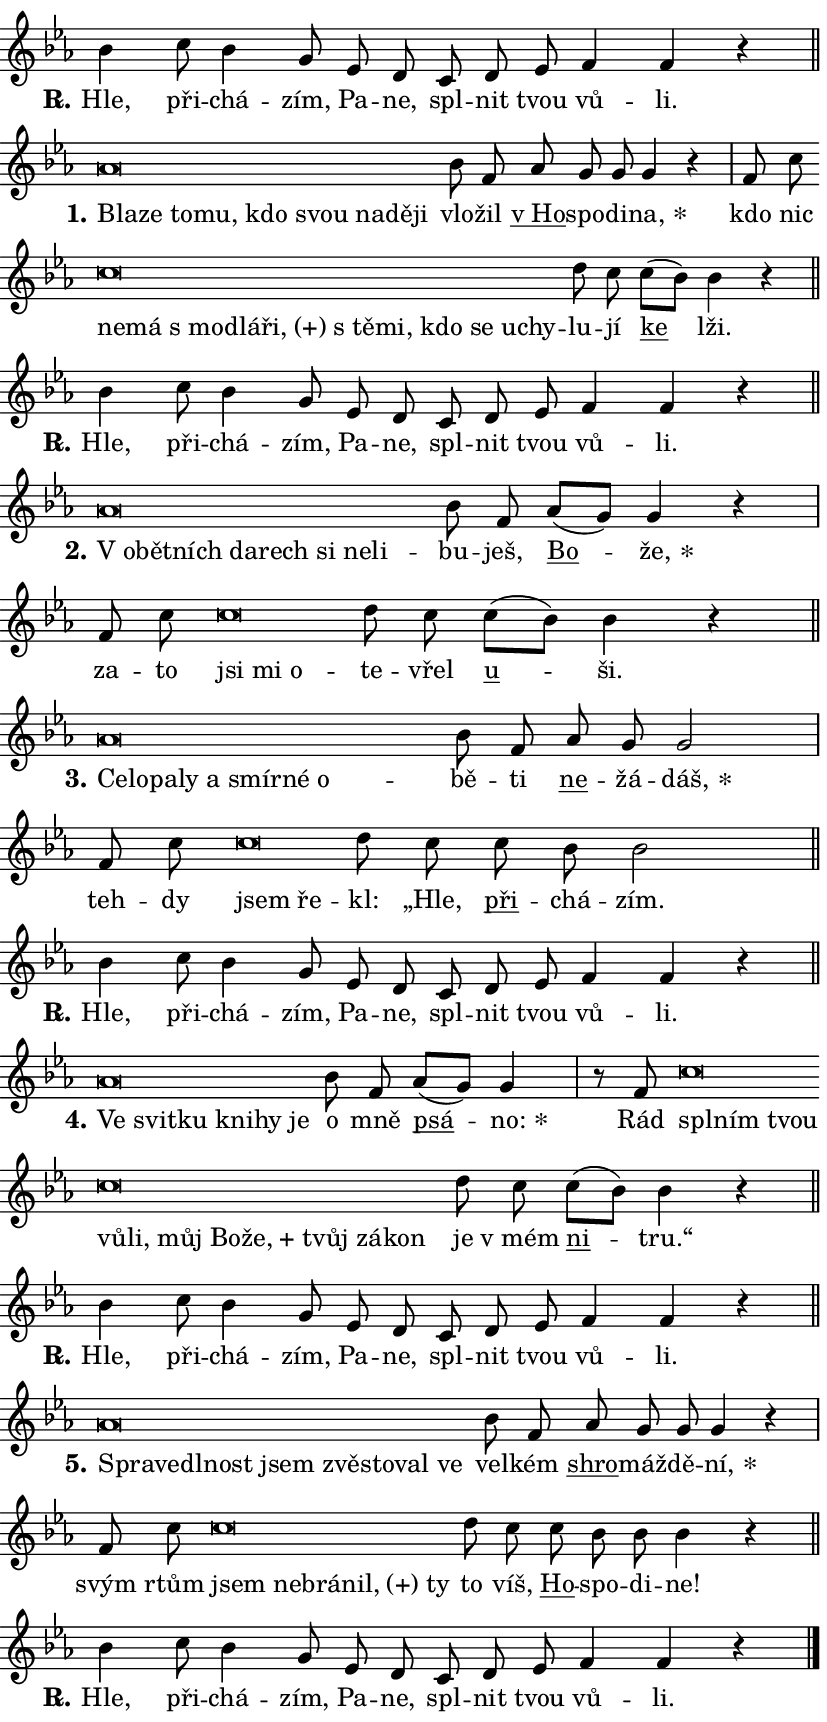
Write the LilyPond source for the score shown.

\version "2.24.0"
\header { tagline = "" }
\paper {
  indent = 0\cm
  top-margin = 0\cm
  right-margin = 0.13\cm % to fit lyric hyphens
  bottom-margin = 0\cm
  left-margin = 0\cm
  paper-width = 14\cm
  page-breaking = #ly:one-page-breaking
  system-system-spacing.basic-distance = #11
  score-system-spacing.basic-distance = #11
  ragged-last = ##f
}


%% Author: Thomas Morley
%% https://lists.gnu.org/archive/html/lilypond-user/2020-05/msg00002.html
#(define (line-position grob)
"Returns position of @var[grob} in current system:
   @code{'start}, if at first time-step
   @code{'end}, if at last time-step
   @code{'middle} otherwise
"
  (let* ((col (ly:item-get-column grob))
         (ln (ly:grob-object col 'left-neighbor))
         (rn (ly:grob-object col 'right-neighbor))
         (col-to-check-left (if (ly:grob? ln) ln col))
         (col-to-check-right (if (ly:grob? rn) rn col))
         (break-dir-left
           (and
             (ly:grob-property col-to-check-left 'non-musical #f)
             (ly:item-break-dir col-to-check-left)))
         (break-dir-right
           (and
             (ly:grob-property col-to-check-right 'non-musical #f)
             (ly:item-break-dir col-to-check-right))))
        (cond ((eqv? 1 break-dir-left) 'start)
              ((eqv? -1 break-dir-right) 'end)
              (else 'middle))))

#(define (tranparent-at-line-position vctor)
  (lambda (grob)
  "Relying on @code{line-position} select the relevant enry from @var{vctor}.
Used to determine transparency,"
    (case (line-position grob)
      ((end) (not (vector-ref vctor 0)))
      ((middle) (not (vector-ref vctor 1)))
      ((start) (not (vector-ref vctor 2))))))

noteHeadBreakVisibility =
#(define-music-function (break-visibility)(vector?)
"Makes @code{NoteHead}s transparent relying on @var{break-visibility}"
#{
  \override NoteHead.transparent =
    #(tranparent-at-line-position break-visibility)
#})

#(define delete-ledgers-for-transparent-note-heads
  (lambda (grob)
    "Reads whether a @code{NoteHead} is transparent.
If so this @code{NoteHead} is removed from @code{'note-heads} from
@var{grob}, which is supposed to be @code{LedgerLineSpanner}.
As a result ledgers are not printed for this @code{NoteHead}"
    (let* ((nhds-array (ly:grob-object grob 'note-heads))
           (nhds-list
             (if (ly:grob-array? nhds-array)
                 (ly:grob-array->list nhds-array)
                 '()))
           ;; Relies on the transparent-property being done before
           ;; Staff.LedgerLineSpanner.after-line-breaking is executed.
           ;; This is fragile ...
           (to-keep
             (remove
               (lambda (nhd)
                 (ly:grob-property nhd 'transparent #f))
               nhds-list)))
      ;; TODO find a better method to iterate over grob-arrays, similiar
      ;; to filter/remove etc for lists
      ;; For now rebuilt from scratch
      (set! (ly:grob-object grob 'note-heads)  '())
      (for-each
        (lambda (nhd)
          (ly:pointer-group-interface::add-grob grob 'note-heads nhd))
        to-keep))))

squashNotes = {
  \override NoteHead.X-extent = #'(-0.2 . 0.2)
  \override NoteHead.Y-extent = #'(-0.75 . 0)
  \override NoteHead.stencil =
    #(lambda (grob)
       (let ((pos (ly:grob-property grob 'staff-position)))
         (begin
           (if (< pos -7) (display "ERROR: Lower brevis then expected\n") (display ""))
           (if (<= pos -6) ly:text-interface::print ly:note-head::print))))
}
unSquashNotes = {
  \revert NoteHead.X-extent
  \revert NoteHead.Y-extent
  \revert NoteHead.stencil
}

hideNotes = \noteHeadBreakVisibility #begin-of-line-visible
unHideNotes = \noteHeadBreakVisibility #all-visible

% work-around for resetting accidentals
% https://lilypond.org/doc/v2.23/Documentation/notation/displaying-rhythms#unmetered-music
cadenzaMeasure = {
  \cadenzaOff
  \partial 1024 s1024
  \cadenzaOn
}

#(define-markup-command (accent layout props text) (markup?)
  "Underline accented syllable"
  (interpret-markup layout props
    #{\markup \override #'(offset . 4.3) \underline { #text }#}))

responsum = \markup \concat {
  "R" \hspace #-1.05 \path #0.1 #'((moveto 0 0.07) (lineto 0.9 0.8)) \hspace #0.05 "."
}

spaceSize = #0.6828661417322834 % exact space size for TeX Gyre Schola

\layout {
  \context {
    \Staff
    \remove "Time_signature_engraver"
    \override LedgerLineSpanner.after-line-breaking = #delete-ledgers-for-transparent-note-heads
  }
  \context {
    \Lyrics {
      \override LyricSpace.minimum-distance = \spaceSize
      \override LyricText.font-name = #"TeX Gyre Schola"
      \override LyricText.font-size = 1
      \override StanzaNumber.font-name = #"TeX Gyre Schola Bold"
      \override StanzaNumber.font-size = 1
    }
  }
  \context {
    \Score 
    \override NoteHead.text =
      #(lambda (grob) 
        (let ((pos (ly:grob-property grob 'staff-position)))
          #{\markup {
            \combine
              \halign #-0.55 \raise #(if (= pos -6) 0 0.5) \override #'(thickness . 2) \draw-line #'(3.2 . 0)
              \musicglyph "noteheads.sM1"
          }#}))
  }
}

% magnetic-lyrics.ily
%
%   written by
%     Jean Abou Samra <jean@abou-samra.fr>
%     Werner Lemberg <wl@gnu.org>
%
%   adapted by
%     Jiri Hon <jiri.hon@gmail.com>
%
% Version 2022-Apr-15

% https://www.mail-archive.com/lilypond-user@gnu.org/msg149350.html

#(define (Left_hyphen_pointer_engraver context)
   "Collect syllable-hyphen-syllable occurrences in lyrics and store
them in properties.  This engraver only looks to the left.  For
example, if the lyrics input is @code{foo -- bar}, it does the
following.

@itemize @bullet
@item
Set the @code{text} property of the @code{LyricHyphen} grob between
@q{foo} and @q{bar} to @code{foo}.

@item
Set the @code{left-hyphen} property of the @code{LyricText} grob with
text @q{foo} to the @code{LyricHyphen} grob between @q{foo} and
@q{bar}.
@end itemize

Use this auxiliary engraver in combination with the
@code{lyric-@/text::@/apply-@/magnetic-@/offset!} hook."
   (let ((hyphen #f)
         (text #f))
     (make-engraver
      (acknowledgers
       ((lyric-syllable-interface engraver grob source-engraver)
        (set! text grob)))
      (end-acknowledgers
       ((lyric-hyphen-interface engraver grob source-engraver)
        ;(when (not (grob::has-interface grob 'lyric-space-interface))
          (set! hyphen grob)));)
      ((stop-translation-timestep engraver)
       (when (and text hyphen)
         (ly:grob-set-object! text 'left-hyphen hyphen))
       (set! text #f)
       (set! hyphen #f)))))

#(define (lyric-text::apply-magnetic-offset! grob)
   "If the space between two syllables is less than the value in
property @code{LyricText@/.details@/.squash-threshold}, move the right
syllable to the left so that it gets concatenated with the left
syllable.

Use this function as a hook for
@code{LyricText@/.after-@/line-@/breaking} if the
@code{Left_@/hyphen_@/pointer_@/engraver} is active."
   (let ((hyphen (ly:grob-object grob 'left-hyphen #f)))
     (when hyphen
       (let ((left-text (ly:spanner-bound hyphen LEFT)))
         (when (grob::has-interface left-text 'lyric-syllable-interface)
           (let* ((common (ly:grob-common-refpoint grob left-text X))
                  (this-x-ext (ly:grob-extent grob common X))
                  (left-x-ext
                   (begin
                     ;; Trigger magnetism for left-text.
                     (ly:grob-property left-text 'after-line-breaking)
                     (ly:grob-extent left-text common X)))
                  ;; `delta` is the gap width between two syllables.
                  (delta (- (interval-start this-x-ext)
                            (interval-end left-x-ext)))
                  (details (ly:grob-property grob 'details))
                  (threshold (assoc-get 'squash-threshold details 0.2)))
             (when (< delta threshold)
               (let* (;; We have to manipulate the input text so that
                      ;; ligatures crossing syllable boundaries are not
                      ;; disabled.  For languages based on the Latin
                      ;; script this is essentially a beautification.
                      ;; However, for non-Western scripts it can be a
                      ;; necessity.
                      (lt (ly:grob-property left-text 'text))
                      (rt (ly:grob-property grob 'text))
                      (is-space (grob::has-interface hyphen 'lyric-space-interface))
                      (space (if is-space " " ""))
                      (extra-delta (if is-space spaceSize 0))
                      ;; Append new syllable.
                      (ltrt-space (if (and (string? lt) (string? rt))
                                (string-append lt space rt)
                                (make-concat-markup (list lt space rt))))
                      ;; Right-align `ltrt` to the right side.
                      (ltrt-space-markup (grob-interpret-markup
                               grob
                               (make-translate-markup
                                (cons (interval-length this-x-ext) 0)
                                (make-right-align-markup ltrt-space)))))
                 (begin
                   ;; Don't print `left-text`.
                   (ly:grob-set-property! left-text 'stencil #f)
                   ;; Set text and stencil (which holds all collected
                   ;; syllables so far) and shift it to the left.
                   (ly:grob-set-property! grob 'text ltrt-space)
                   (ly:grob-set-property! grob 'stencil ltrt-space-markup)
                   (ly:grob-translate-axis! grob (- (- delta extra-delta)) X))))))))))


#(define (lyric-hyphen::displace-bounds-first grob)
   ;; Make very sure this callback isn't triggered too early.
   (let ((left (ly:spanner-bound grob LEFT))
         (right (ly:spanner-bound grob RIGHT)))
     (ly:grob-property left 'after-line-breaking)
     (ly:grob-property right 'after-line-breaking)
     (ly:lyric-hyphen::print grob)))

squashThreshold = #0.4

\layout {
  \context {
    \Lyrics
    \consists #Left_hyphen_pointer_engraver
    \override LyricText.after-line-breaking =
      #lyric-text::apply-magnetic-offset!
    \override LyricHyphen.stencil = #lyric-hyphen::displace-bounds-first
    \override LyricText.details.squash-threshold = \squashThreshold
    \override LyricHyphen.minimum-distance = 0
    \override LyricHyphen.minimum-length = \squashThreshold
  }
}

squashText = \override LyricText.details.squash-threshold = 9999
unSquashText = \override LyricText.details.squash-threshold = \squashThreshold

leftText = \override LyricText.self-alignment-X = #LEFT
unLeftText = \revert LyricText.self-alignment-X

starOffset = #(lambda (grob) 
                (let ((x_offset (ly:self-alignment-interface::aligned-on-x-parent grob)))
                  (if (= x_offset 0) 0 (+ x_offset 1.2))))

star = #(define-music-function (syllable)(string?)
"Append star separator at the end of a syllable"
#{
  \once \override LyricText.X-offset = #starOffset
  \lyricmode { \markup {
    #syllable
    \override #'((font-name . "TeX Gyre Schola Bold")) \hspace #0.2 \lower #0.65 \larger "*"
  } }
#})

starAccent = #(define-music-function (syllable)(string?)
"Append star separator at the end of a syllable and make accent"
#{
  \once \override LyricText.X-offset = #starOffset
  \lyricmode { \markup {
    \accent #syllable
    \override #'((font-name . "TeX Gyre Schola Bold")) \hspace #0.2 \lower #0.65 \larger "*"
  } }
#})

breath = #(define-music-function (syllable)(string?)
"Append breathing indicator at the end of a syllable"
#{
  \lyricmode { \markup { #syllable "+" } }
#})

optionalBreath = #(define-music-function (syllable)(string?)
"Append optional breathing indicator at the end of a syllable"
#{
  \lyricmode { \markup { #syllable "(+)" } }
#})


\score {
    <<
        \new Voice = "melody" { \cadenzaOn \key es \major \relative { bes'4 c8 bes4 g8 \bar "" es d \bar "" c d es \bar "" f4 f r \cadenzaMeasure \bar "||" \break } }
        \new Lyrics \lyricsto "melody" { \lyricmode { \set stanza = \responsum
Hle, při -- chá -- zím, Pa -- ne, spl -- nit tvou vů -- li. } }
    >>
    \layout {}
}

\score {
    <<
        \new Voice = "melody" { \cadenzaOn \key es \major \relative { \squashNotes as'\breve*1/16 \hideNotes \breve*1/16 \bar "" \breve*1/16 \bar "" \breve*1/16 \bar "" \breve*1/16 \bar "" \breve*1/16 \bar "" \breve*1/16 \bar "" \breve*1/16 \breve*1/16 \bar "" \unHideNotes \unSquashNotes bes8 f \bar "" as g g g4 r \cadenzaMeasure \bar "|" f8 c' \bar "" \squashNotes c\breve*1/16 \hideNotes \breve*1/16 \bar "" \breve*1/16 \bar "" \breve*1/16 \bar "" \breve*1/16 \bar "" \breve*1/16 \bar "" \breve*1/16 \bar "" \breve*1/16 \bar "" \breve*1/16 \bar "" \breve*1/16 \breve*1/16 \bar "" \unHideNotes \unSquashNotes d8 c \bar "" c[( bes)] bes4 r \cadenzaMeasure \bar "||" \break } }
        \new Lyrics \lyricsto "melody" { \lyricmode { \set stanza = "1."
\leftText Bla -- \squashText ze to -- mu, kdo svou na -- dě -- ji \unLeftText \unSquashText vlo -- žil \markup \accent "v Ho" -- spo -- di -- \star na, kdo nic \leftText ne -- \squashText má "s mo" -- dlá -- \optionalBreath ři, "s tě" -- mi, kdo se u -- chy -- \unLeftText \unSquashText lu -- jí \markup \accent ke lži. } }
    >>
    \layout {}
}

\score {
    <<
        \new Voice = "melody" { \cadenzaOn \key es \major \relative { bes'4 c8 bes4 g8 \bar "" es d \bar "" c d es \bar "" f4 f r \cadenzaMeasure \bar "||" \break } }
        \new Lyrics \lyricsto "melody" { \lyricmode { \set stanza = \responsum
Hle, při -- chá -- zím, Pa -- ne, spl -- nit tvou vů -- li. } }
    >>
    \layout {}
}

\score {
    <<
        \new Voice = "melody" { \cadenzaOn \key es \major \relative { \squashNotes as'\breve*1/16 \hideNotes \breve*1/16 \bar "" \breve*1/16 \bar "" \breve*1/16 \bar "" \breve*1/16 \bar "" \breve*1/16 \bar "" \breve*1/16 \breve*1/16 \bar "" \unHideNotes \unSquashNotes bes8 f \bar "" as[( g)] g4 r \cadenzaMeasure \bar "|" f8 c' \bar "" \squashNotes c\breve*1/16 \hideNotes \breve*1/16 \breve*1/16 \bar "" \unHideNotes \unSquashNotes d8 c \bar "" c[( bes)] bes4 r \cadenzaMeasure \bar "||" \break } }
        \new Lyrics \lyricsto "melody" { \lyricmode { \set stanza = "2."
\leftText "V o" -- \squashText bět -- ních da -- rech si ne -- li -- \unLeftText \unSquashText bu -- ješ, \markup \accent Bo -- \star že, za -- to \leftText jsi \squashText mi o -- \unLeftText \unSquashText te -- vřel \markup \accent u -- ši. } }
    >>
    \layout {}
}

\score {
    <<
        \new Voice = "melody" { \cadenzaOn \key es \major \relative { \squashNotes as'\breve*1/16 \hideNotes \breve*1/16 \bar "" \breve*1/16 \bar "" \breve*1/16 \bar "" \breve*1/16 \bar "" \breve*1/16 \bar "" \breve*1/16 \breve*1/16 \bar "" \unHideNotes \unSquashNotes bes8 f \bar "" as g g2 \cadenzaMeasure \bar "|" f8 c' \bar "" \squashNotes c\breve*1/16 \hideNotes \breve*1/16 \bar "" \unHideNotes \unSquashNotes d8 c \bar "" c bes bes2 \cadenzaMeasure \bar "||" \break } }
        \new Lyrics \lyricsto "melody" { \lyricmode { \set stanza = "3."
\leftText Ce -- \squashText lo -- pa -- ly a smír -- né o -- \unLeftText \unSquashText bě -- ti \markup \accent ne -- žá -- \star dáš, teh -- dy \leftText jsem \squashText ře -- \unLeftText \unSquashText kl: „Hle, \markup \accent při -- chá -- zím. } }
    >>
    \layout {}
}

\score {
    <<
        \new Voice = "melody" { \cadenzaOn \key es \major \relative { bes'4 c8 bes4 g8 \bar "" es d \bar "" c d es \bar "" f4 f r \cadenzaMeasure \bar "||" \break } }
        \new Lyrics \lyricsto "melody" { \lyricmode { \set stanza = \responsum
Hle, při -- chá -- zím, Pa -- ne, spl -- nit tvou vů -- li. } }
    >>
    \layout {}
}

\score {
    <<
        \new Voice = "melody" { \cadenzaOn \key es \major \relative { \squashNotes as'\breve*1/16 \hideNotes \breve*1/16 \bar "" \breve*1/16 \bar "" \breve*1/16 \bar "" \breve*1/16 \breve*1/16 \bar "" \unHideNotes \unSquashNotes bes8 f \bar "" as[( g)] g4 \cadenzaMeasure \bar "|" r8 f8 \squashNotes c'\breve*1/16 \hideNotes \breve*1/16 \bar "" \breve*1/16 \bar "" \breve*1/16 \bar "" \breve*1/16 \bar "" \breve*1/16 \bar "" \breve*1/16 \bar "" \breve*1/16 \bar "" \breve*1/16 \bar "" \breve*1/16 \breve*1/16 \bar "" \unHideNotes \unSquashNotes d8 c \bar "" c[( bes)] bes4 r \cadenzaMeasure \bar "||" \break } }
        \new Lyrics \lyricsto "melody" { \lyricmode { \set stanza = "4."
\leftText Ve \squashText svit -- ku kni -- hy je \unLeftText \unSquashText o mně \markup \accent psá -- \star no: Rád \leftText spl -- \squashText ním tvou vů -- li, můj Bo -- \breath "že," tvůj zá -- kon \unLeftText \unSquashText je "v mém" \markup \accent ni -- tru.“ } }
    >>
    \layout {}
}

\score {
    <<
        \new Voice = "melody" { \cadenzaOn \key es \major \relative { bes'4 c8 bes4 g8 \bar "" es d \bar "" c d es \bar "" f4 f r \cadenzaMeasure \bar "||" \break } }
        \new Lyrics \lyricsto "melody" { \lyricmode { \set stanza = \responsum
Hle, při -- chá -- zím, Pa -- ne, spl -- nit tvou vů -- li. } }
    >>
    \layout {}
}

\score {
    <<
        \new Voice = "melody" { \cadenzaOn \key es \major \relative { \squashNotes as'\breve*1/16 \hideNotes \breve*1/16 \bar "" \breve*1/16 \bar "" \breve*1/16 \bar "" \breve*1/16 \bar "" \breve*1/16 \bar "" \breve*1/16 \bar "" \breve*1/16 \breve*1/16 \bar "" \unHideNotes \unSquashNotes bes8 f \bar "" as g g g4 r \cadenzaMeasure \bar "|" f8 c' \bar "" \squashNotes c\breve*1/16 \hideNotes \breve*1/16 \bar "" \breve*1/16 \bar "" \breve*1/16 \breve*1/16 \bar "" \unHideNotes \unSquashNotes d8 c \bar "" c bes bes bes4 r \cadenzaMeasure \bar "||" \break } }
        \new Lyrics \lyricsto "melody" { \lyricmode { \set stanza = "5."
\leftText Spra -- \squashText ve -- dl -- nost jsem zvě -- sto -- val ve \unLeftText \unSquashText vel -- kém \markup \accent shro -- máž -- dě -- \star ní, svým rtům \leftText jsem \squashText ne -- brá -- \optionalBreath nil, ty \unLeftText \unSquashText to víš, \markup \accent Ho -- spo -- di -- ne! } }
    >>
    \layout {}
}

\score {
    <<
        \new Voice = "melody" { \cadenzaOn \key es \major \relative { bes'4 c8 bes4 g8 \bar "" es d \bar "" c d es \bar "" f4 f r \cadenzaMeasure \bar "||" \break } \bar "|." }
        \new Lyrics \lyricsto "melody" { \lyricmode { \set stanza = \responsum
Hle, při -- chá -- zím, Pa -- ne, spl -- nit tvou vů -- li. } }
    >>
    \layout {}
}
